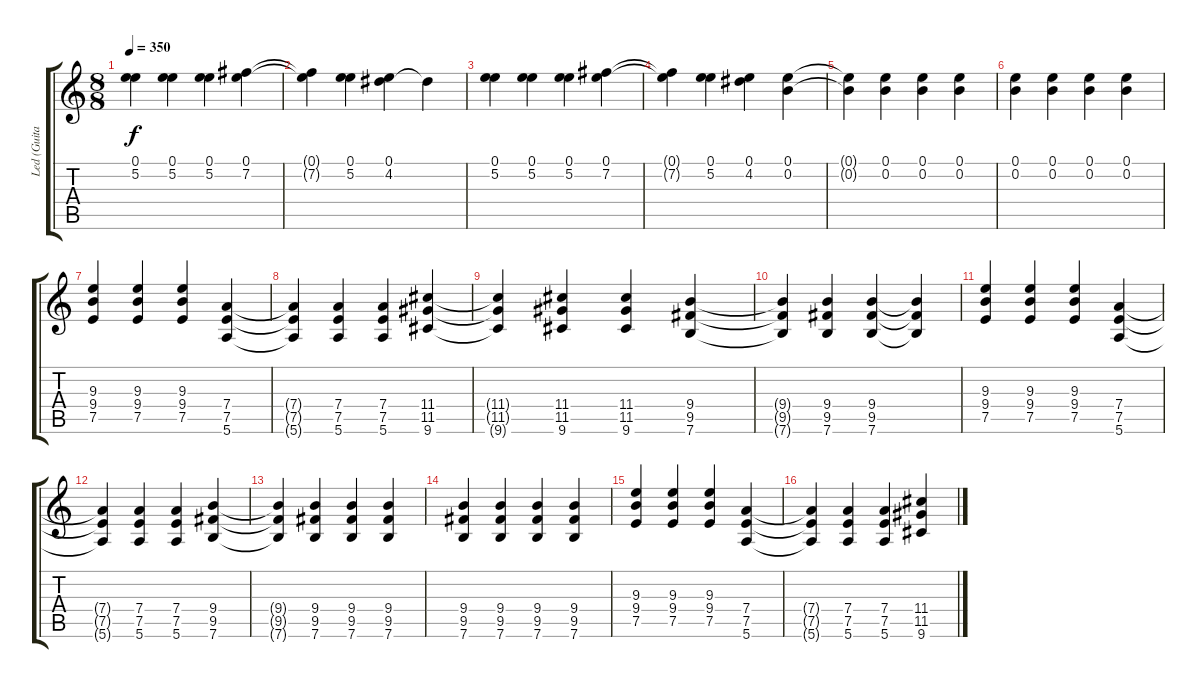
\track ("Led (Guitar 2)" "Led (Guita") {instrument electricguitarjazz}
\staff {score tabs}
\tuning (E4 B3 G3 D3 A2 E2) {hide}
\ts (8 8)
\tempo 350
\clef g2
\ks c
(0.1{t} 5.2{t}).4{dy f} (0.1 5.2).4 (0.1 5.2).4 (0.1 7.2).4 |
(0.1{t} 7.2{t}).4 (0.1 5.2).4 (0.1 4.2).4 4.2{t}.4 |
(0.1 5.2).4 (0.1 5.2).4 (0.1 5.2).4 (0.1 7.2).4 |
(0.1{t} 7.2{t}).4 (0.1 5.2).4 (0.1 4.2).4 (0.1 0.2).4 |
(0.1{t} 0.2{t}).4 (0.1 0.2).4 (0.1 0.2).4 (0.1 0.2).4 |
(0.1 0.2).4 (0.1 0.2).4 (0.1 0.2).4 (0.1 0.2).4 |
(9.3 9.4 7.5).4 (9.3 9.4 7.5).4 (9.3 9.4 7.5).4 (7.4 7.5 5.6).4 |
(7.4{t} 7.5{t} 5.6{t}).4 (7.4 7.5 5.6).4 (7.4 7.5 5.6).4 (11.4 11.5 9.6).4 |
(11.4{t} 11.5{t} 9.6{t}).4 (11.4 11.5 9.6).4 (11.4 11.5 9.6).4 (9.4 9.5 7.6).4 |
(9.4{t} 9.5{t} 7.6{t}).4 (9.4 9.5 7.6).4 (9.4 9.5 7.6).4 (9.4{t} 9.5{t} 7.6{t}).4 |
(9.3 9.4 7.5).4 (9.3 9.4 7.5).4 (9.3 9.4 7.5).4 (7.4 7.5 5.6).4 |
(7.4{t} 7.5{t} 5.6{t}).4 (7.4 7.5 5.6).4 (7.4 7.5 5.6).4 (9.4 9.5 7.6).4 |
(9.4{t} 9.5{t} 7.6{t}).4 (9.4 9.5 7.6).4 (9.4 9.5 7.6).4 (9.4 9.5 7.6).4 |
(9.4 9.5 7.6).4 (9.4 9.5 7.6).4 (9.4 9.5 7.6).4 (9.4 9.5 7.6).4 |
(9.3 9.4 7.5).4 (9.3 9.4 7.5).4 (9.3 9.4 7.5).4 (7.4 7.5 5.6).4 |
(7.4{t} 7.5{t} 5.6{t}).4 (7.4 7.5 5.6).4 (7.4 7.5 5.6).4 (11.4 11.5 9.6).4
